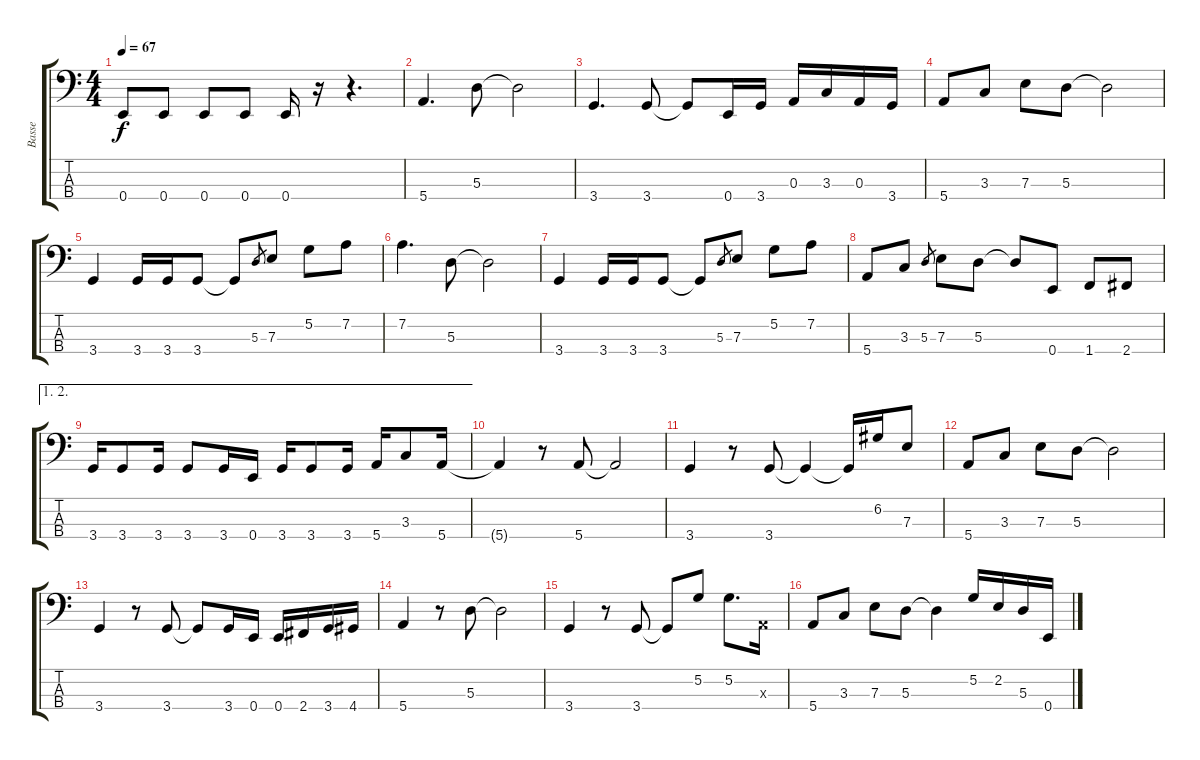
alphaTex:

\track ("Basse" "Basse") {instrument acousticbass}
\staff {score tabs}
\tuning (G2 D2 A1 E1) {hide}
\ts (4 4)
\tempo 67
\clef f4
\ks c
0.4.8{dy f} 0.4.8 0.4.8 0.4.8 0.4.16 r.16 r.4{d} |
5.4.4{d} 5.3.8 5.3{t}.2 |
3.4.4{d} 3.4.8 3.4{t}.8 0.4.16 3.4.16 0.3.16 3.3.16 0.3.16 3.4.16 |
5.4.8 3.3.8 7.3.8 5.3.8 5.3{t}.2 |
3.4.4 3.4.16 3.4.16 3.4.8 3.4{t}.8 5.3.8{gr} 7.3.8 5.2.8 7.2.8 |
7.2.4{d} 5.3.8 5.3{t}.2 |
3.4.4 3.4.16 3.4.16 3.4.8 3.4{t}.8 5.3.8{gr} 7.3.8 5.2.8 7.2.8 |
5.4.8 3.3.8 5.3.8{gr} 7.3.8 5.3.8 5.3{t}.8 0.4.8 1.4.8 2.4.8 |
\ae (1 2)
3.4.16 3.4.8 3.4.16 3.4.8 3.4.16 0.4.16 3.4.16 3.4.8 3.4.16 5.4.16 3.3.8 5.4.16 |
5.4{t}.4 r.8 5.4.8 5.4{t}.2 |
3.4.4 r.8 3.4.8 3.4{t}.4 3.4{t}.16 6.2.16 7.3.8 |
5.4.8 3.3.8 7.3.8 5.3.8 5.3{t}.2 |
3.4.4 r.8 3.4.8 3.4{t}.8 3.4.16 0.4.16 0.4.16 2.4.16 3.4.16 4.4.16 |
5.4.4 r.8 5.3.8 5.3{t}.2 |
3.4.4 r.8 3.4.8 3.4{t}.8 5.2.8 5.2.8{d} 0.3{x}.16 |
5.4.8 3.3.8 7.3.8 5.3.8 5.3{t}.4 5.2.16 2.2.16 5.3.16 0.4.16
